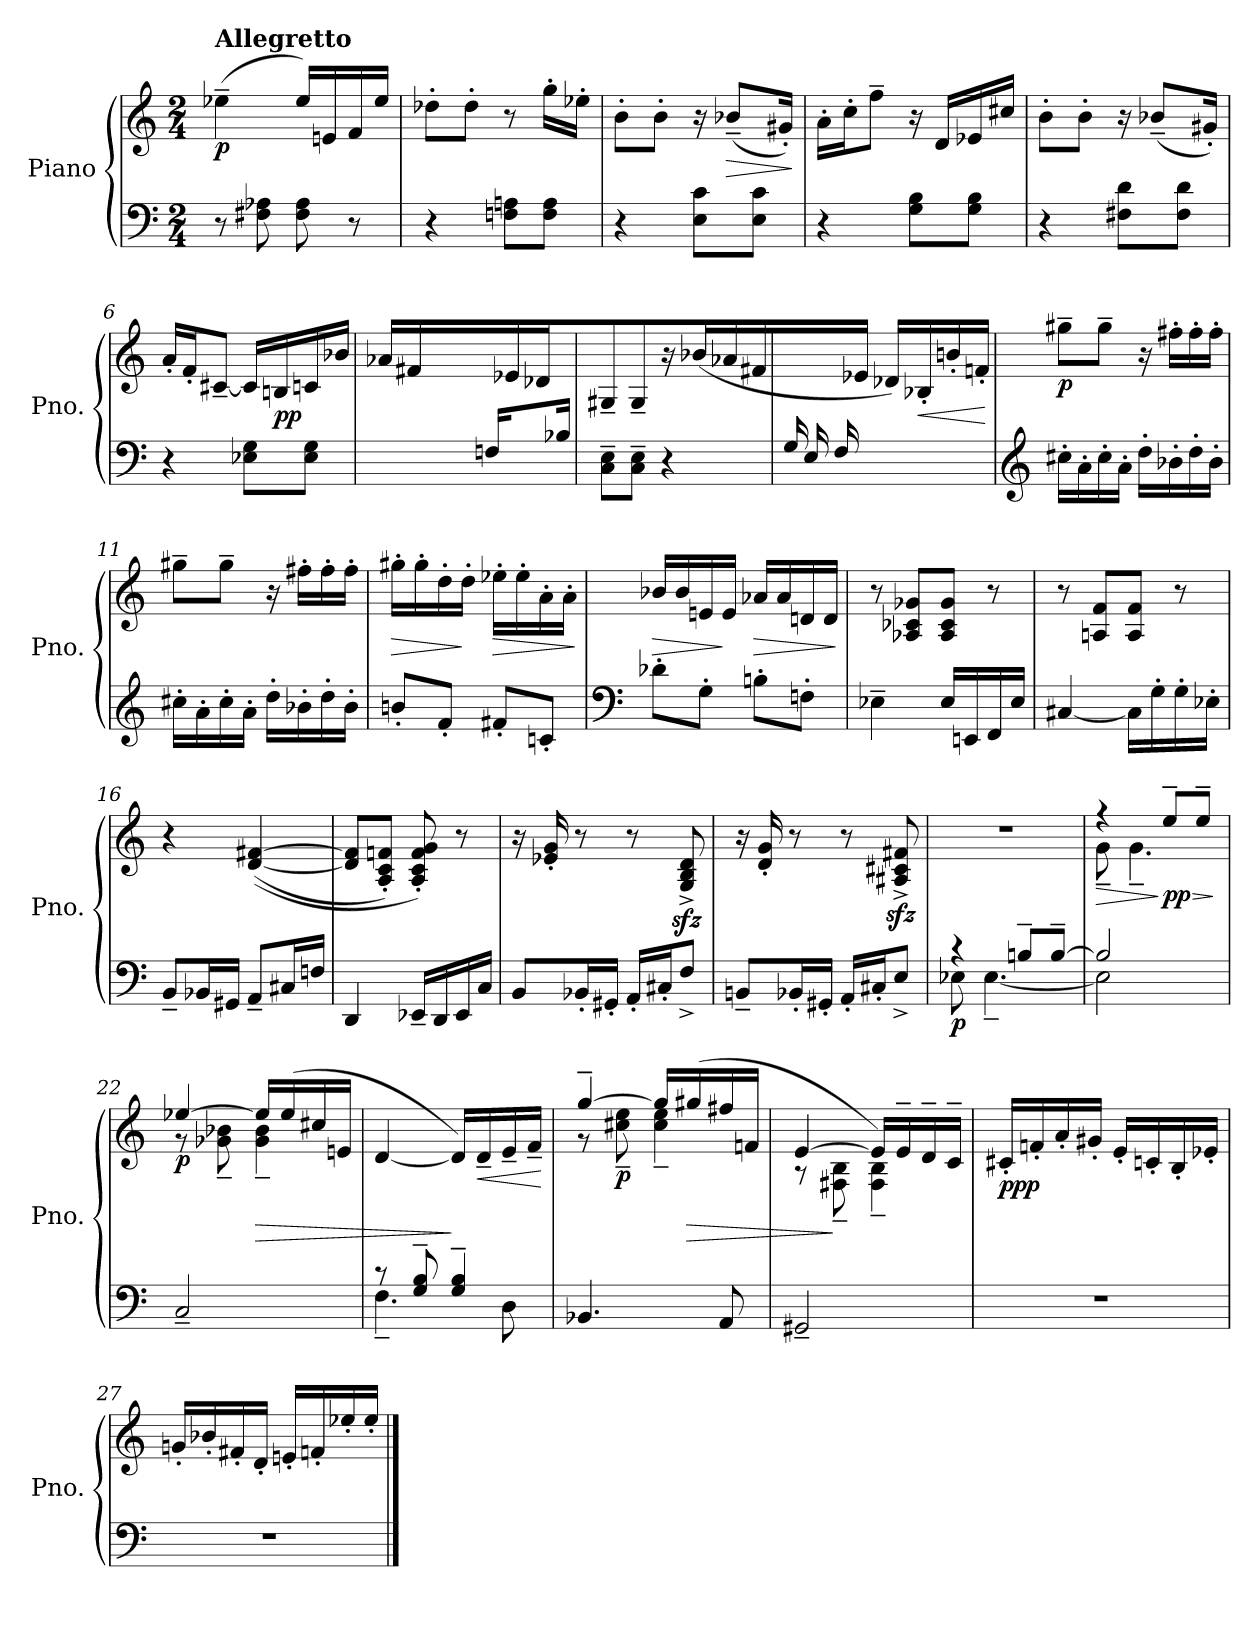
**kern	**kern	**dynam
*part1	*part1	*part1
*staff2	*staff1	*staff1/2
*I"Piano	*	*
*I'Pno.	*	*
*clefF4	*clefG2	*
*k[]	*k[]	*
*M2/4	*M2/4	*
=1	=1	=1
!	!LO:TX:a:B:t=Allegretto	!
!	!	!LO:DY:b
8r	(>4ee-X~\	p
8F#X\ 8A-X\	.	.
8F#\ 8A-\	16ee-/LL)	.
.	16en/	.
8r	16f/	.
.	16ee-i/JJ	.
=2	=2	=2
4r	8dd-X'\L	.
.	8dd-'\J	.
8Fn\ 8An\L	8r	.
8F\ 8A\J	16gg'\LL	.
.	16ee-X'\JJ	.
=3	=3	=3
4r	8b'\L	.
.	8b'\J	.
8E\ 8c\L	16r	.
!	!	!LO:HP:b
.	(<8b-X~/L	>
8E\ 8c\J	.	.
.	16g#X'/Jk)	.
.	.	]
=4	=4	=4
4r	16a'\LL	.
.	16cc'\J	.
.	8ff~\J	.
8G\ 8B\L	16r	.
.	16d/LL	.
8G\ 8B\J	16e-X/	.
.	16cc#X/JJ	.
=5	=5	=5
4r	8b'\L	.
.	8b'\J	.
8F#X\ 8d\L	16r	.
.	(<8b-X~/L	.
8F#\ 8d\J	.	.
.	16g#X'/Jk)	.
!!LO:LB:g=z
=6	=6	=6
4r	16a'/LL	.
.	16f'/J	.
.	[8c#X~/J	.
8E-X\ 8G\L	16c#/LL]	.
!	!	!LO:DY:b
.	(>16Bn/	pp
8E-\ 8G\J	16cn/	.
.	16b-X/JJ	.
=7	=7	=7
*^	*	*
8ryy	2ryy	16a-X\LL	.
.	.	16f#X\	.
16G/)	.	8.ryy	.
16En/JJ	.	.	.
16Fni/LL	.	.	.
8ryy	.	16e-X\	.
.	.	16d-X\	.
16B-X/JJ	.	16ryy	.
*v	*v	*	*
=8	=8	=8
8C\~ 8E\~L	8G#X~/L	.
8C\~ 8E\~J	8G#~/J	.
4r	16r	.
.	(>16b-X/LL	.
.	16a-X/	.
.	16f#X/JJ	.
=9	=9	=9
*^	*	*
16G/LL)	2ryy	8.ryy	.
(>16E/	.	.	.
16F/	.	.	.
4ryy	.	16e-X\JJ	.
.	.	16d-X/LL)	.
!	!	!	!LO:HP:b
.	.	16B-X'/	<
.	.	16bn'/	.
16ryy	.	16fn'/JJ	.
*v	*v	*	*
.	.	[
!!LO:LB:g=z
=10	=10	=10
*clefG2	*	*
!	!	!LO:DY:b
16cc#X'\LL	8gg#X~\L	p
16a'\	.	.
16cc#'\	8gg#~\J	.
16a'\JJ	.	.
16dd'\LL	16r	.
16b-X'\	16ff#X'\LL	.
16dd'\	16ff#'\	.
16b-'\JJ	16ff#'\JJ	.
=11	=11	=11
16cc#X'\LL	8gg#X~\L	.
16a'\	.	.
16cc#'\	8gg#~\J	.
16a'\JJ	.	.
16dd'\LL	16r	.
16b-X'\	16ff#X'\LL	.
16dd'\	16ff#'\	.
16b-'\JJ	16ff#'\JJ	.
=12	=12	=12
!	!	!LO:HP:b
8bn'/L	16gg#X'\LL	>
.	16gg#'\	.
8f'/J	16dd'\	.
.	16dd'\JJ	]
!	!	!LO:HP:b
8f#X'/L	16ee-X'\LL	>
.	16ee-'\	.
8cn'/J	16a'\	.
.	16a'\JJ	.
.	.	]
=13	=13	=13
*clefF4	*	*
!	!	!LO:HP:b
8d-X'\L	16b-X/LL	>
.	16b-/	.
8G'\J	16en/	.
.	16e/JJ	]
!	!	!LO:HP:b
8Bni'\L	16a-X/LL	>
.	16a-/	.
8Fni'\J	16dni/	.
.	16d/JJ	.
.	.	]
!!LO:LB:g=z
=14	=14	=14
4E-X~\	8r	.
.	8A-X/ 8c-X/ 8g-X/L	.
16E-/LL	8A-/ 8c-/ 8g-/J	.
16EEn/	.	.
16FF/	8r	.
16E-i/JJ	.	.
=15	=15	=15
[4C#X/	8r	.
.	8An/ 8f/L	.
16C#\LL]	8A/ 8f/J	.
16G'\	.	.
16G'\	8r	.
16E-X'\JJ	.	.
=16	=16	=16
8BB~/L	4r	.
16BB-X/L	.	.
16GG#X/JJ	.	.
8AA~/L	(<(>[4d/ [4f#X/	.
16C#X/L	.	.
16Fni/JJ	.	.
=17	=17	=17
4DD/	8d/] 8f#/]L	.
.	8A/' 8c/' 8fn/'J)	.
16EE-X~/LL	8A/' 8c/' 8f/' 8g/')	.
16DD/	.	.
16EE-/	8r	.
16C/JJ	.	.
=18	=18	=18
8BB/L	16r	.
.	16e-X/' 16g/'	.
16BB-X'/L	8r	.
16GG#X'/JJ	.	.
16AA'/LL	8r	.
16C#X'/J	.	.
8F^/J	8G/zz<^ 8B/zz<^ 8d/zz<^	.
!!LO:LB:g=z
=19	=19	=19
8BBn~/L	16r	.
.	16d/' 16g/'	.
16BB-X'/L	8r	.
16GG#X'/JJ	.	.
16AA'/LL	8r	.
16C#X'/J	.	.
8E^/J	8A#X/zz<^ 8c#X/zz<^ 8f#X/zz<^	.
=20	=20	=20
*^	*	*
!	!	!	!LO:DY:b=2
4r	8E-X\	2r	p
.	[4.E-~\	.	.
8Bn~/L	.	.	.
[8B~/J	.	.	.
=21	=21	=21	=21
!	!	!	!LO:HP:b
*	*	*^	*
2B/]	2E-\]	4r	8g~\	>
.	.	.	4.g~\	.
!	!	!	!	!LO:HP:n=1:b
!	!	!	!	!LO:DY:n=1:b
.	.	8ee~/L	.	] > pp
.	.	8ee~/J	.	.
*v	*v	*	*	*
*	*v	*v	*
.	.	]
=22	=22	=22
*	*^	*
!	!	!	!LO:DY:b
2C~/	[4ee-X/	8r	p
.	.	8g-X\~ 8b-X\~	.
!	!	!	!LO:HP:b
.	16ee-/LL]	4g-\~ 4b-\~	>
.	(>16ee-/	.	.
.	16cc#X/	.	.
.	16en/JJ	.	.
*	*v	*v	*
=23	=23	=23
*^	*	*
8r	4.F~\	[4d/	.
8G/~ 8B/~	.	.	.
4G/~ 4B/~	.	16d/LL])	]
!	!	!	!LO:HP:b
.	.	16d~/	<
.	8D\	16e~/	.
.	.	16f~/JJ	.
*v	*v	*	*
.	.	[
!!LO:PB:g=z
=24	=24	=24
*	*^	*
4.BB-X/	[4gg~/	8r	.
!	!	!	!LO:DY:b
.	.	8cc#X\~ 8ee\~	p
.	16gg/LL]	4cc#\~ 4ee\~	.
!	!	!	!LO:HP:b
.	(>16gg#X/	.	>
8AA/	16ff#X/	.	.
.	16fn/JJ	.	.
=25	=25	=25	=25
2GG#X~/	[4e/	8r	.
.	.	8F#X\~ 8B\~	]
.	16e/LL])	4F#\~ 4B\~	.
.	16e~/	.	.
.	16d~/	.	.
.	16c~/JJ	.	.
*	*v	*v	*
=26	=26	=26
!	!	!LO:DY:b
2r	16c#X'/LL	ppp
.	16fni'/	.
.	16a'/	.
.	16g#X'/JJ	.
.	16e'/LL	.
.	16cn'/	.
.	16B'/	.
.	16e-X'/JJ	.
=27	=27	=27
2r	16gn'/LL	.
.	16b-X'/	.
.	16f#X'/	.
.	16d'/JJ	.
.	16en'/LL	.
.	16fn'/	.
.	16ee-X'/	.
.	16ee-'/JJ	.
==	==	==
*-	*-	*-
